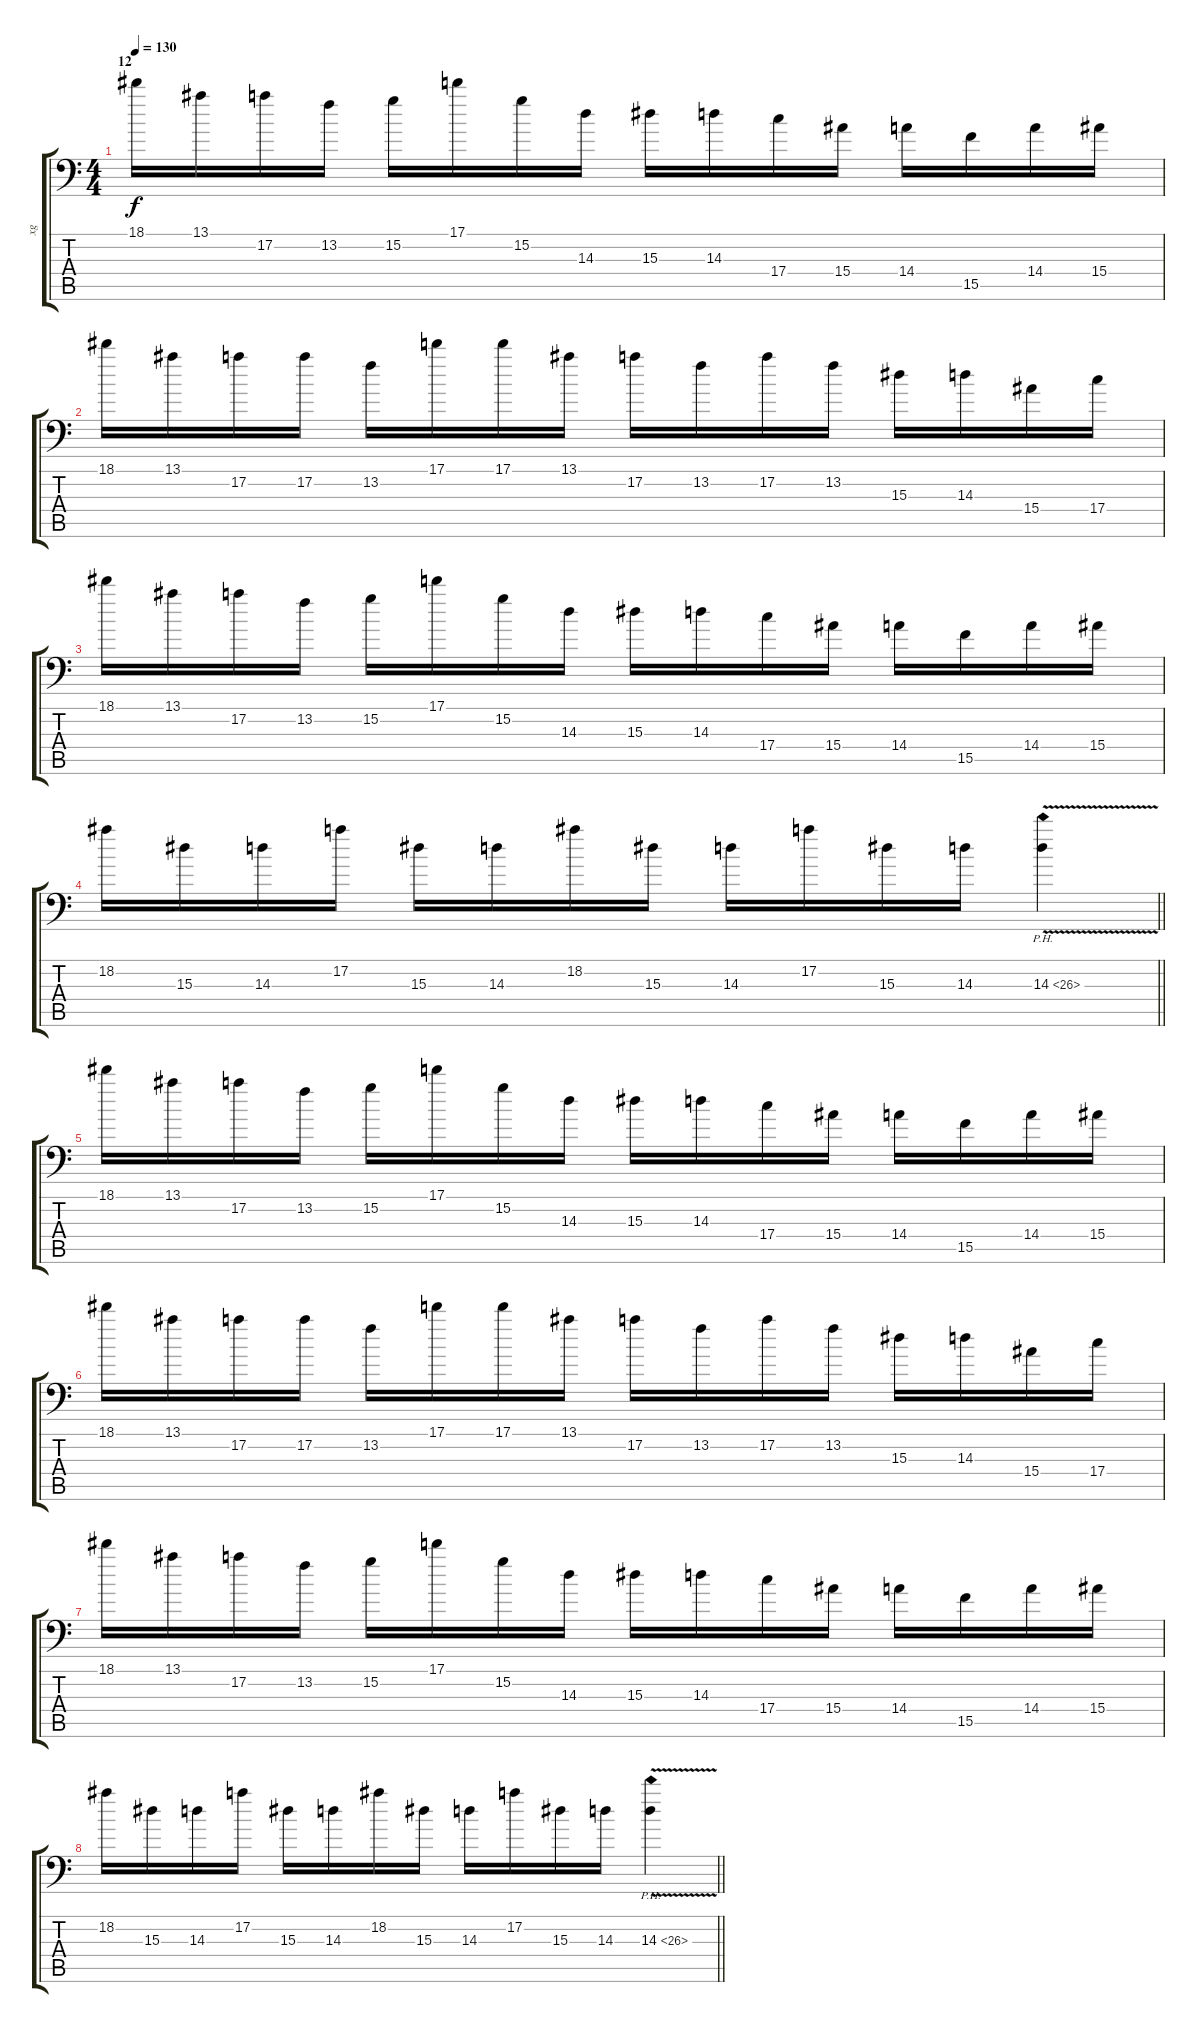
\track ("xg" "xg") {instrument distortionguitar}
\staff {score tabs}
\tuning (A3 E3 C3 G2 D2 G1) {hide}
\ts (4 4)
\section ("" "12")
\tempo 130
\clef f4
\ks c
18.1.16{dy f} 13.1.16 17.2.16 13.2.16 15.2.16 17.1.16 15.2.16 14.3.16 15.3.16 14.3.16 17.4.16 15.4.16 14.4.16 15.5.16 14.4.16 15.4.16 |
18.1.16 13.1.16 17.2.16 17.2.16 13.2.16 17.1.16 17.1.16 13.1.16 17.2.16 13.2.16 17.2.16 13.2.16 15.3.16 14.3.16 15.4.16 17.4.16 |
18.1.16 13.1.16 17.2.16 13.2.16 15.2.16 17.1.16 15.2.16 14.3.16 15.3.16 14.3.16 17.4.16 15.4.16 14.4.16 15.5.16 14.4.16 15.4.16 |
\barLineRight lightlight
18.2.16 15.3.16 14.3.16 17.2.16 15.3.16 14.3.16 18.2.16 15.3.16 14.3.16 17.2.16 15.3.16 14.3.16 14.3{ph 12 v}.4 |
18.1.16 13.1.16 17.2.16 13.2.16 15.2.16 17.1.16 15.2.16 14.3.16 15.3.16 14.3.16 17.4.16 15.4.16 14.4.16 15.5.16 14.4.16 15.4.16 |
18.1.16 13.1.16 17.2.16 17.2.16 13.2.16 17.1.16 17.1.16 13.1.16 17.2.16 13.2.16 17.2.16 13.2.16 15.3.16 14.3.16 15.4.16 17.4.16 |
18.1.16 13.1.16 17.2.16 13.2.16 15.2.16 17.1.16 15.2.16 14.3.16 15.3.16 14.3.16 17.4.16 15.4.16 14.4.16 15.5.16 14.4.16 15.4.16 |
\barLineRight lightlight
18.2.16 15.3.16 14.3.16 17.2.16 15.3.16 14.3.16 18.2.16 15.3.16 14.3.16 17.2.16 15.3.16 14.3.16 14.3{ph 12 v}.4
